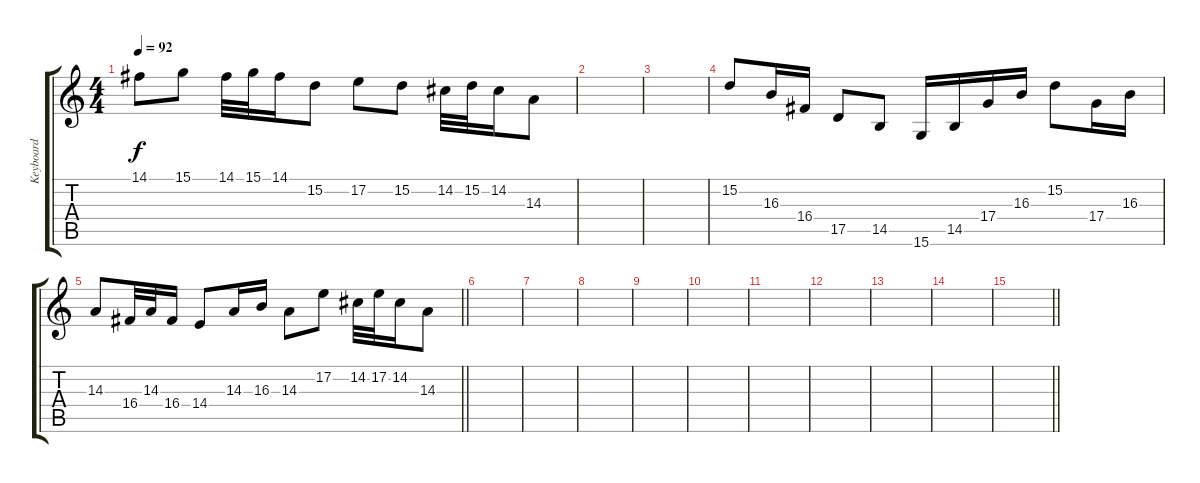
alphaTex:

\track ("Keyboard" "Keyboard") {instrument drawbarorgan}
\staff {score tabs}
\tuning (E4 B3 G3 D3 A2 E2) {hide}
\ts (4 4)
\tempo 92
\clef g2
\ks c
14.1.8{dy f} 15.1.8 14.1.32 15.1.32 14.1.16 15.2.8 17.2.8 15.2.8 14.2.32 15.2.32 14.2.16 14.3.8 |
|
|
15.2.8 16.3.16 16.4.16 17.5.8 14.5.8 15.6.16 14.5.16 17.4.16 16.3.16 15.2.8 17.4.16 16.3.16 |
\barLineRight lightlight
14.3.8 16.4.32 14.3.32 16.4.16 14.4.8 14.3.16 16.3.16 14.3.8 17.2.8 14.2.32 17.2.32 14.2.16 14.3.8 |
|
|
|
|
|
|
|
|
|
\barLineRight lightlight
